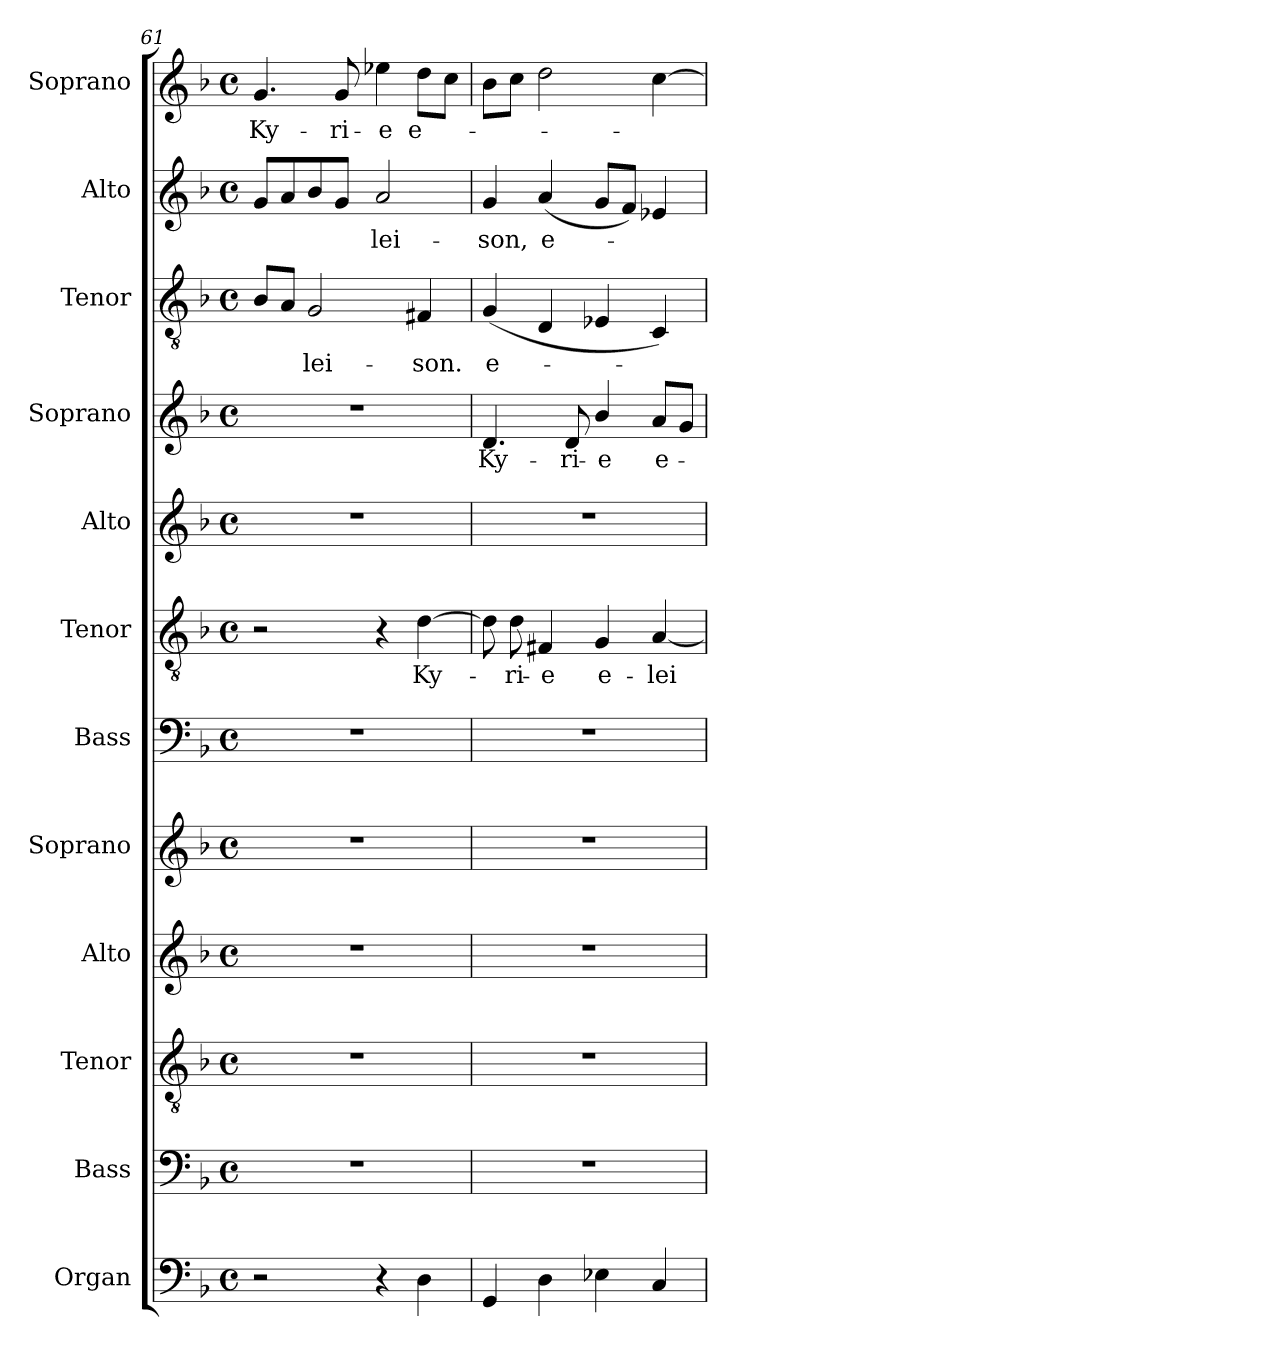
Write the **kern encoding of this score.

**kern	**kern	**kern	**kern	**kern	**kern	**kern	**text	**kern	**kern	**text	**kern	**text	**kern	**text	**kern	**text
*part12	*part11	*part10	*part9	*part8	*part7	*part6	*part6	*part5	*part4	*part4	*part3	*part3	*part2	*part2	*part1	*part1
*staff12	*staff11	*staff10	*staff9	*staff8	*staff7	*staff6	*staff6	*staff5	*staff4	*staff4	*staff3	*staff3	*staff2	*staff2	*staff1	*staff1
*I"Organ	*I"Bass	*I"Tenor	*I"Alto	*I"Soprano	*I"Bass	*I"Tenor	*	*I"Alto	*I"Soprano	*	*I"Tenor	*	*I"Alto	*	*I"Soprano	*
*I'Org.	*I'B.	*I'T.	*I'A.	*I'S.	*I'B.	*I'T.	*	*I'A.	*I'S.	*	*I'T.	*	*I'A.	*	*I'S.	*
*clefF4	*clefF4	*clefGv2	*clefG2	*clefG2	*clefF4	*clefGv2	*	*clefG2	*clefG2	*	*clefGv2	*	*clefG2	*	*clefG2	*
*	*	*ITrd7c12	*	*	*	*ITrd7c12	*	*	*	*	*ITrd7c12	*	*	*	*	*
*k[b-]	*k[b-]	*k[b-]	*k[b-]	*k[b-]	*k[b-]	*k[b-]	*	*k[b-]	*k[b-]	*	*k[b-]	*	*k[b-]	*	*k[b-]	*
*F:	*F:	*F:	*F:	*F:	*F:	*F:	*	*F:	*F:	*	*F:	*	*F:	*	*F:	*
*M4/4	*M4/4	*M4/4	*M4/4	*M4/4	*M4/4	*M4/4	*	*M4/4	*M4/4	*	*M4/4	*	*M4/4	*	*M4/4	*
*met(c)	*met(c)	*met(c)	*met(c)	*met(c)	*met(c)	*met(c)	*	*met(c)	*met(c)	*	*met(c)	*	*met(c)	*	*met(c)	*
=61	=61	=61	=61	=61	=61	=61	=61	=61	=61	=61	=61	=61	=61	=61	=61	=61
!	!	!	!	!	!	!	!	!	!	!	!	!	!	!	!	!LO:LY:b:color=#000000
2r	1r	1r	1r	1r	1r	2r	.	1r	1r	.	8BB-i/L	.	8gi/L	.	4.gi/	Ky-
.	.	.	.	.	.	.	.	.	.	.	8AAi/J	.	8ai/	.	.	.
!	!	!	!	!	!	!	!	!	!	!	!	!LO:LY:b:color=#000000	!	!	!	!
.	.	.	.	.	.	.	.	.	.	.	2GGi/	-lei-	8b-i/	.	.	.
!	!	!	!	!	!	!	!	!	!	!	!	!	!	!	!	!LO:LY:b:color=#000000
.	.	.	.	.	.	.	.	.	.	.	.	.	8gi/J	.	8gi/	-ri-
!	!	!	!	!	!	!	!	!	!	!	!	!	!	!LO:LY:b:color=#000000	!	!
!	!	!	!	!	!	!	!	!	!	!	!	!	!	!	!	!LO:LY:b:color=#000000
4r	.	.	.	.	.	4r	.	.	.	.	.	.	2ai/	-lei-	4ee-Xi\	-e
!	!	!	!	!	!	!	!LO:LY:b:color=#000000	!	!	!	!	!	!	!	!	!
!	!	!	!	!	!	!	!	!	!	!	!	!LO:LY:b:color=#000000	!	!	!	!
!	!	!	!	!	!	!	!	!	!	!	!	!	!	!	!	!LO:LY:b:color=#000000
4Di\	.	.	.	.	.	[>4Di\	Ky-	.	.	.	4FF#Xi/	-son.	.	.	8ddi\L	e-
.	.	.	.	.	.	.	.	.	.	.	.	.	.	.	8cci\J	.
=62	=62	=62	=62	=62	=62	=62	=62	=62	=62	=62	=62	=62	=62	=62	=62	=62
!	!	!	!	!	!	!	!	!	!	!LO:LY:b:color=#000000	!	!	!	!	!	!
!	!	!	!	!	!	!	!	!	!	!	!	!LO:LY:b:color=#000000	!	!	!	!
!	!	!	!	!	!	!	!	!	!	!	!	!	!	!LO:LY:b:color=#000000	!	!
4GGi/	1r	1r	1r	1r	1r	8Di\]	.	1r	4.di/	Ky-	(4GGi/	e-	4gi/	-son,	8b-i\L	.
!	!	!	!	!	!	!	!LO:LY:b:color=#000000	!	!	!	!	!	!	!	!	!
.	.	.	.	.	.	8Di\	-ri-	.	.	.	.	.	.	.	8cci\J	.
!	!	!	!	!	!	!	!LO:LY:b:color=#000000	!	!	!	!	!	!	!	!	!
!	!	!	!	!	!	!	!	!	!	!	!	!	!	!LO:LY:b:color=#000000	!	!
4Di\	.	.	.	.	.	4FF#Xi/	-e	.	.	.	4DDi/	.	(4ai/	e-	2ddi\	.
!	!	!	!	!	!	!	!	!	!	!LO:LY:b:color=#000000	!	!	!	!	!	!
.	.	.	.	.	.	.	.	.	8di/	-ri-	.	.	.	.	.	.
!	!	!	!	!	!	!	!LO:LY:b:color=#000000	!	!	!	!	!	!	!	!	!
!	!	!	!	!	!	!	!	!	!	!LO:LY:b:color=#000000	!	!	!	!	!	!
4E-Xi\	.	.	.	.	.	4GGi/	e-	.	4b-i/	-e	4EE-Xi/	.	8gi/L	.	.	.
.	.	.	.	.	.	.	.	.	.	.	.	.	8fi/J)	.	.	.
!	!	!	!	!	!	!	!LO:LY:b:color=#000000	!	!	!	!	!	!	!	!	!
!	!	!	!	!	!	!	!	!	!	!LO:LY:b:color=#000000	!	!	!	!	!	!
4Ci/	.	.	.	.	.	[<4AAi/	-lei-	.	8ai/L	e-	4CCi/)	.	4e-Xi/	.	[>4cci\	.
.	.	.	.	.	.	.	.	.	8gi/J	.	.	.	.	.	.	.
=	=	=	=	=	=	=	=	=	=	=	=	=	=	=	=	=
*-	*-	*-	*-	*-	*-	*-	*-	*-	*-	*-	*-	*-	*-	*-	*-	*-
